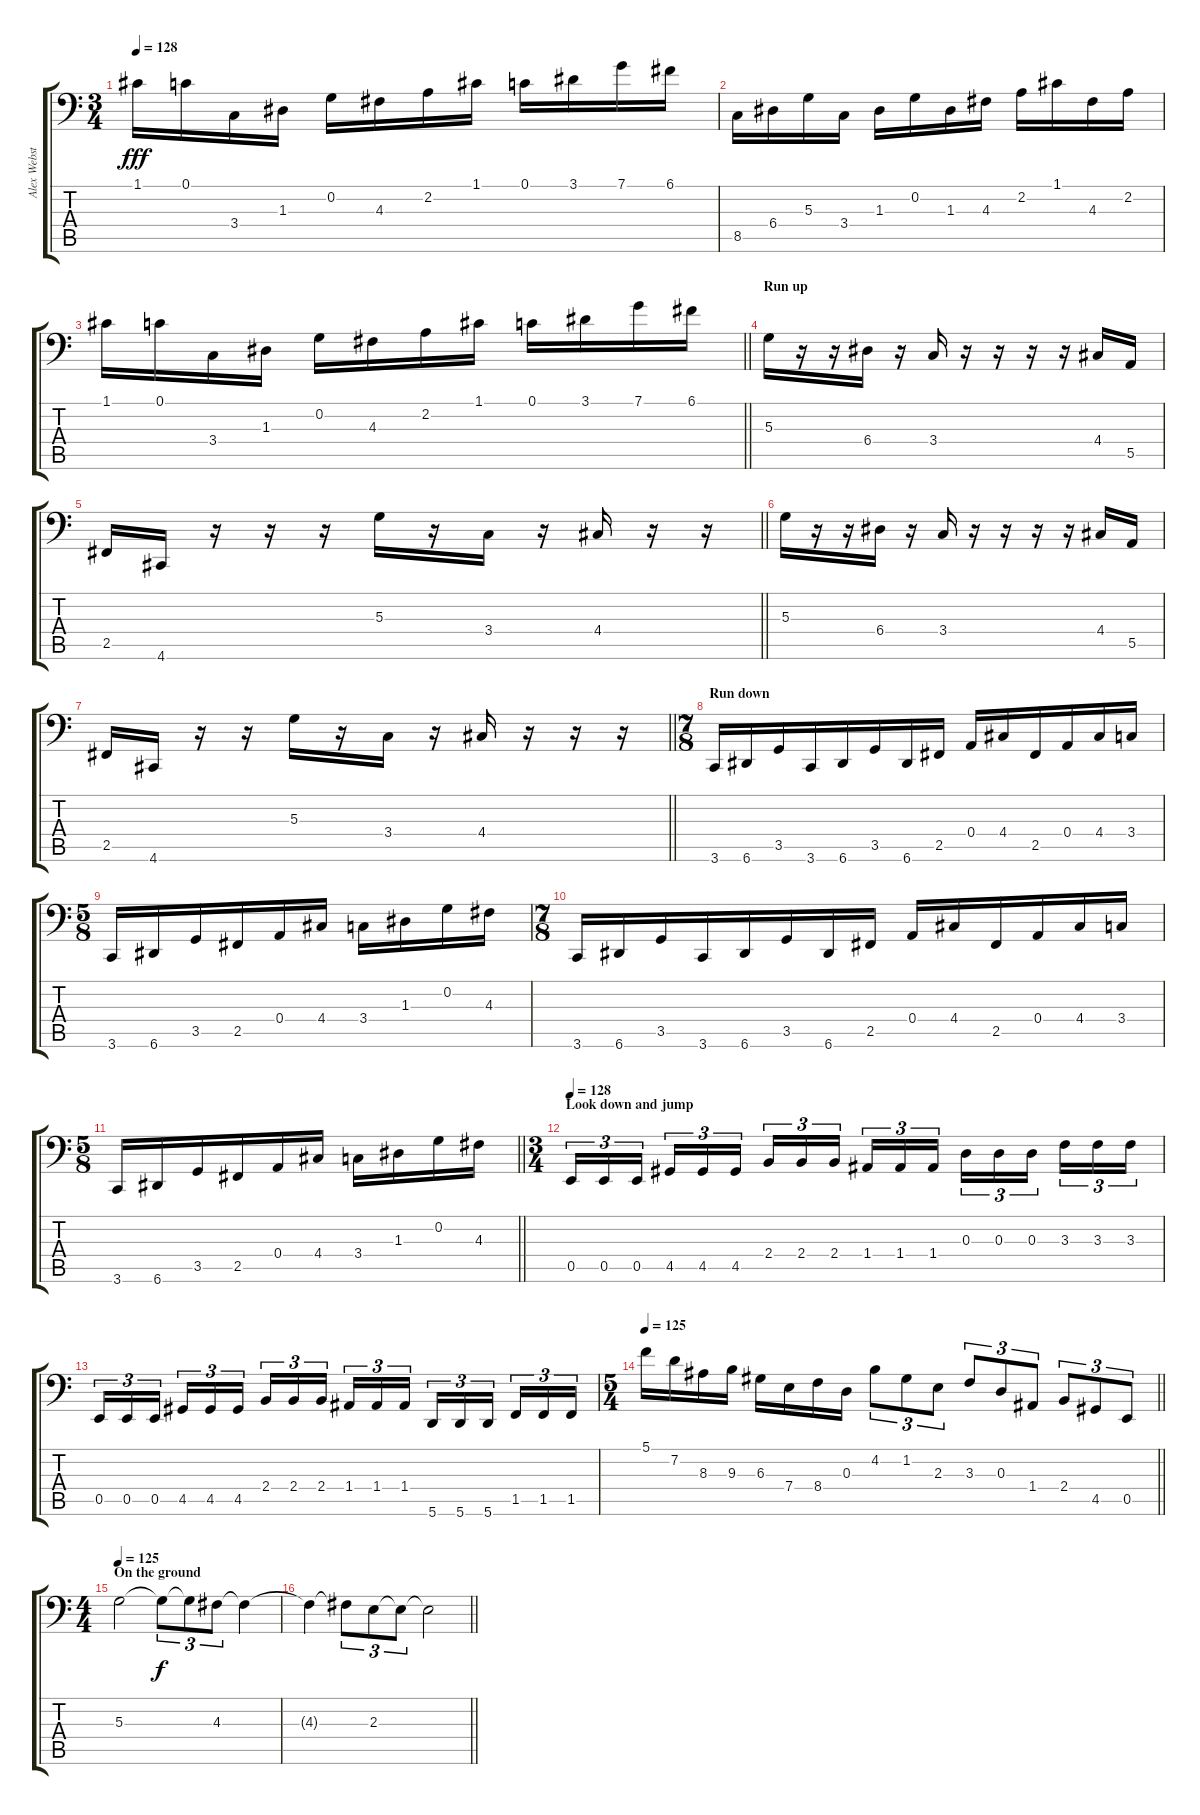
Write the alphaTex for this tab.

\track ("Alex Webster" "Alex Webst") {instrument fretlessbass}
\staff {score tabs}
\tuning (C3 G2 D2 A1 E1 A0) {hide}
\ts (3 4)
\tempo 128
\clef f4
\ks c
1.1.16{dy fff} 0.1.16 3.4.16 1.3.16 0.2.16 4.3.16 2.2.16 1.1.16 0.1.16 3.1.16 7.1.16 6.1.16 |
8.5.16 6.4.16 5.3.16 3.4.16 1.3.16 0.2.16 1.3.16 4.3.16 2.2.16 1.1.16 4.3.16 2.2.16 |
\barLineRight lightlight
1.1.16 0.1.16 3.4.16 1.3.16 0.2.16 4.3.16 2.2.16 1.1.16 0.1.16 3.1.16 7.1.16 6.1.16 |
\section ("" "Run up")
5.3.16 r.16 r.16 6.4.16 r.16 3.4.16 r.16 r.16 r.16 r.16 4.4.16 5.5.16 |
\barLineRight lightlight
2.5.16 4.6.16 r.16 r.16 r.16 5.3.16 r.16 3.4.16 r.16 4.4.16 r.16 r.16 |
5.3.16 r.16 r.16 6.4.16 r.16 3.4.16 r.16 r.16 r.16 r.16 4.4.16 5.5.16 |
\barLineRight lightlight
2.5.16 4.6.16 r.16 r.16 5.3.16 r.16 3.4.16 r.16 4.4.16 r.16 r.16 r.16 |
\ts (7 8)
\section ("" "Run down")
3.6.16 6.6.16 3.5.16 3.6.16 6.6.16 3.5.16 6.6.16 2.5.16 0.4.16 4.4.16 2.5.16 0.4.16 4.4.16 3.4.16 |
\ts (5 8)
3.6.16 6.6.16 3.5.16 2.5.16 0.4.16 4.4.16 3.4.16 1.3.16 0.2.16 4.3.16 |
\ts (7 8)
3.6.16 6.6.16 3.5.16 3.6.16 6.6.16 3.5.16 6.6.16 2.5.16 0.4.16 4.4.16 2.5.16 0.4.16 4.4.16 3.4.16 |
\ts (5 8)
\barLineRight lightlight
3.6.16 6.6.16 3.5.16 2.5.16 0.4.16 4.4.16 3.4.16 1.3.16 0.2.16 4.3.16 |
\ts (3 4)
\section ("" "Look down and jump")
\tempo 128
0.5.16{tu (3 2)} 0.5.16{tu (3 2)} 0.5.16{tu (3 2) beam splitsecondary} 4.5.16{tu (3 2)} 4.5.16{tu (3 2)} 4.5.16{tu (3 2)} 2.4.16{tu (3 2)} 2.4.16{tu (3 2)} 2.4.16{tu (3 2) beam splitsecondary} 1.4.16{tu (3 2)} 1.4.16{tu (3 2)} 1.4.16{tu (3 2)} 0.3.16{tu (3 2)} 0.3.16{tu (3 2)} 0.3.16{tu (3 2) beam splitsecondary} 3.3.16{tu (3 2)} 3.3.16{tu (3 2)} 3.3.16{tu (3 2)} |
0.5.16{tu (3 2)} 0.5.16{tu (3 2)} 0.5.16{tu (3 2) beam splitsecondary} 4.5.16{tu (3 2)} 4.5.16{tu (3 2)} 4.5.16{tu (3 2)} 2.4.16{tu (3 2)} 2.4.16{tu (3 2)} 2.4.16{tu (3 2) beam splitsecondary} 1.4.16{tu (3 2)} 1.4.16{tu (3 2)} 1.4.16{tu (3 2)} 5.6.16{tu (3 2)} 5.6.16{tu (3 2)} 5.6.16{tu (3 2) beam splitsecondary} 1.5.16{tu (3 2)} 1.5.16{tu (3 2)} 1.5.16{tu (3 2)} |
\ts (5 4)
\tempo 125
\barLineRight lightlight
5.1.16 7.2.16 8.3.16 9.3.16 6.3.16 7.4.16 8.4.16 0.3.16 4.2.8{tu (3 2)} 1.2.8{tu (3 2)} 2.3.8{tu (3 2)} 3.3.8{tu (3 2)} 0.3.8{tu (3 2)} 1.4.8{tu (3 2)} 2.4.8{tu (3 2)} 4.5.8{tu (3 2)} 0.5.8{tu (3 2)} |
\ts (4 4)
\section ("" "On the ground")
\tempo 125
5.3.2 5.3{t}.8{tu (3 2) dy f} 5.3{t}.8{tu (3 2)} 4.3.8{tu (3 2)} 4.3{t}.4 |
\barLineRight lightlight
4.3{t}.4 4.3{t}.8{tu (3 2)} 2.3.8{tu (3 2)} 2.3{t}.8{tu (3 2)} 2.3{t}.2
